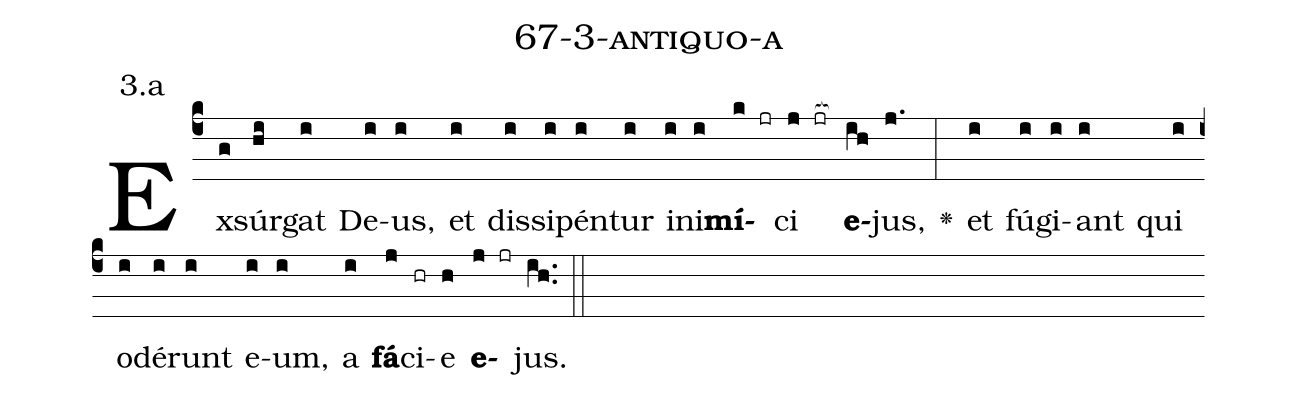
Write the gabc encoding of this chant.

name: 67-3-antiquo-a;
annotation: 3.a;
%%
(c4)Ex(g)súr(hi)gat(i) De(i)us,(i) et(i) dis(i)si(i)pén(i)tur(i) in(i)i(i)<b>mí</b>(k jr)ci(j jr[ocb:1{]) <b>e</b>(ih[ocb:0}])jus,(j.) <v>\greheightstar</v>(:) et(i) fú(i)gi(i)ant(i) qui(i) o(i)dé(i)runt(i) e(i)um,(i) a(i) <b>fá</b>(j)ci(hr)e(h) <b>e</b>(j jr)jus.(ih..) (::)


%E(i) u(i) o(j) u(h) a(j) e.(ih..) (::)
